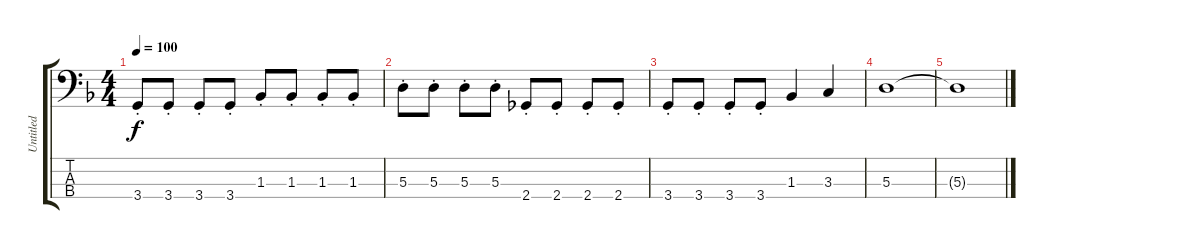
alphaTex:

\track ("Untitled" "Untitled") {instrument electricbasspick}
\staff {score tabs}
\tuning (G2 D2 A1 E1) {hide}
\ts (4 4)
\tempo 100
\clef f4
\ks f
3.4{st}.8{dy f} 3.4{st}.8 3.4{st}.8 3.4{st}.8 1.3{st}.8 1.3{st}.8 1.3{st}.8 1.3{st}.8 |
5.3{st}.8 5.3{st}.8 5.3{st}.8 5.3{st}.8 2.4{st}.8 2.4{st}.8 2.4{st}.8 2.4{st}.8 |
3.4{st}.8 3.4{st}.8 3.4{st}.8 3.4{st}.8 1.3.4 3.3.4 |
5.3.1 |
5.3{t}.1
